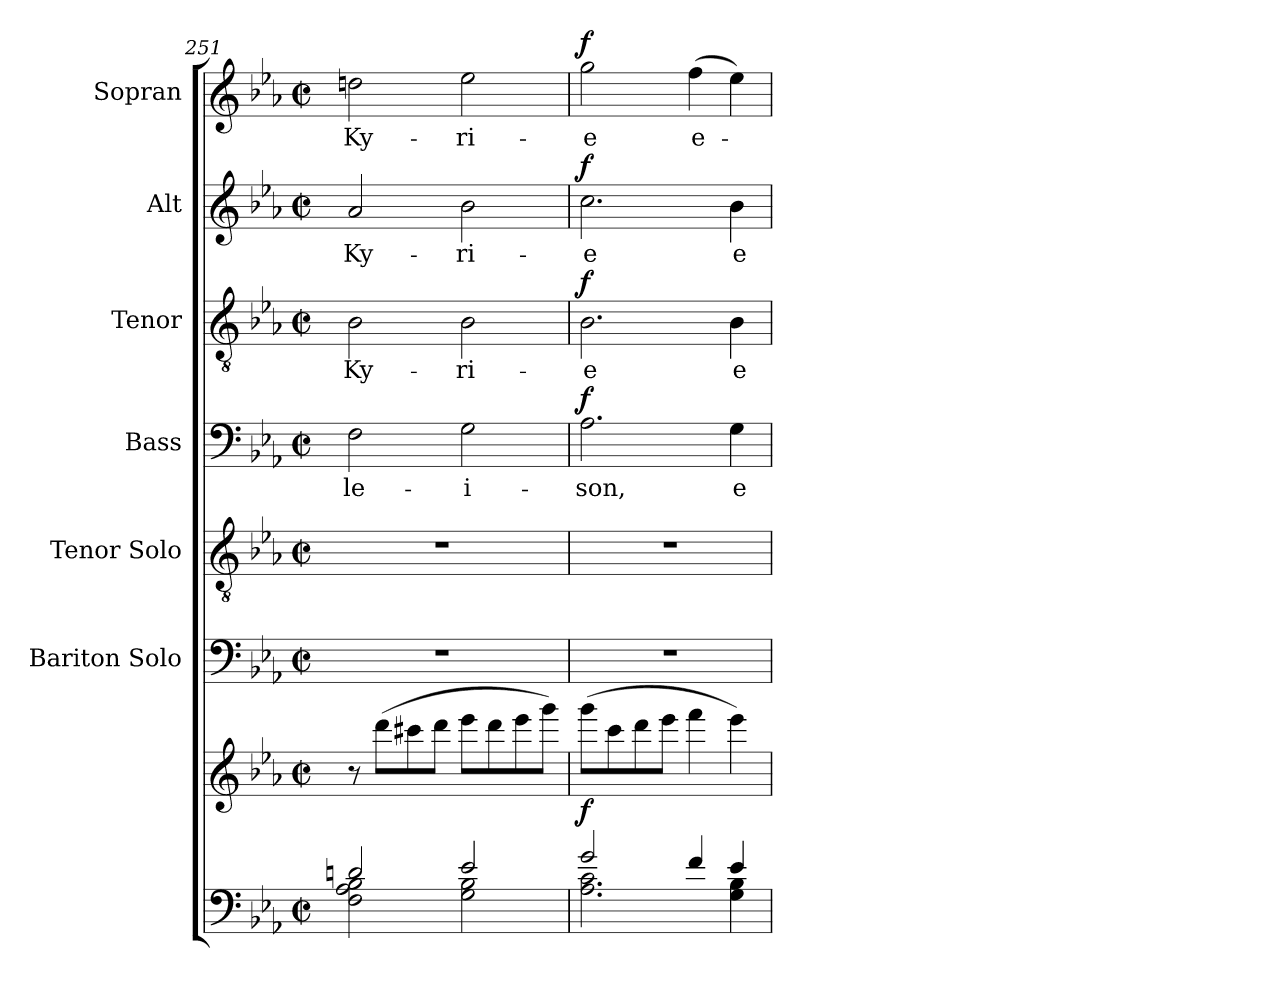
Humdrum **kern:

**kern	**kern	**dynam	**kern	**kern	**kern	**text	**dynam	**kern	**text	**dynam	**kern	**text	**dynam	**kern	**text	**dynam
*part7	*part7	*part7	*part6	*part5	*part4	*part4	*part4	*part3	*part3	*part3	*part2	*part2	*part2	*part1	*part1	*part1
*staff8	*staff7	*staff7/8	*staff6	*staff5	*staff4	*staff4	*staff4	*staff3	*staff3	*staff3	*staff2	*staff2	*staff2	*staff1	*staff1	*staff1
*	*	*	*I"Bariton Solo	*I"Tenor Solo	*I"Bass	*	*	*I"Tenor	*	*	*I"Alt	*	*	*I"Sopran	*	*
*	*	*	*	*	*I'B.	*	*	*I'T.	*	*	*I'A.	*	*	*I'S.	*	*
*clefF4	*clefG2	*	*clefF4	*clefGv2	*clefF4	*	*	*clefGv2	*	*	*clefG2	*	*	*clefG2	*	*
*k[b-e-a-]	*k[b-e-a-]	*	*k[b-e-a-]	*k[b-e-a-]	*k[b-e-a-]	*	*	*k[b-e-a-]	*	*	*k[b-e-a-]	*	*	*k[b-e-a-]	*	*
*E-:	*E-:	*	*E-:	*E-:	*E-:	*	*	*E-:	*	*	*E-:	*	*	*E-:	*	*
*M2/2	*M2/2	*	*M2/2	*M2/2	*M2/2	*	*	*M2/2	*	*	*M2/2	*	*	*M2/2	*	*
*met(c|)	*met(c|)	*	*met(c|)	*met(c|)	*met(c|)	*	*	*met(c|)	*	*	*met(c|)	*	*	*met(c|)	*	*
=251	=251	=251	=251	=251	=251	=251	=251	=251	=251	=251	=251	=251	=251	=251	=251	=251
*^	*	*	*	*	*	*	*	*	*	*	*	*	*	*	*	*
!	!	!	!	!	!	!	!LO:LY:b	!	!	!LO:LY:b	!	!	!LO:LY:b	!	!	!LO:LY:b	!
2dn/	2F\ 2A-\ 2B-\	8r	.	1r	1r	2F\	-le-	.	2B-\	Ky-	.	2a-/	Ky-	.	2ddn\	Ky-	.
.	.	(>8ddd\L	.	.	.	.	.	.	.	.	.	.	.	.	.	.	.
.	.	8ccc#X\	.	.	.	.	.	.	.	.	.	.	.	.	.	.	.
.	.	8ddd\J	.	.	.	.	.	.	.	.	.	.	.	.	.	.	.
!	!	!	!	!	!	!	!LO:LY:b	!	!	!LO:LY:b	!	!	!LO:LY:b	!	!	!LO:LY:b	!
2e-/	2G\ 2B-\	8eee-\L	.	.	.	2G\	-i-	.	2B-\	-ri-	.	2b-\	-ri-	.	2ee-\	-ri-	.
.	.	8ddd\	.	.	.	.	.	.	.	.	.	.	.	.	.	.	.
.	.	8eee-\	.	.	.	.	.	.	.	.	.	.	.	.	.	.	.
.	.	8ggg\J)	.	.	.	.	.	.	.	.	.	.	.	.	.	.	.
=252	=252	=252	=252	=252	=252	=252	=252	=252	=252	=252	=252	=252	=252	=252	=252	=252	=252
!	!	!	!LO:DY:b	!	!	!	!LO:LY:b	!LO:DY:a	!	!LO:LY:b	!LO:DY:a	!	!LO:LY:b	!LO:DY:a	!	!LO:LY:b	!LO:DY:a
2g/	2.A-\ 2.c\	(>8ggg\L	f	1r	1r	2.A-\	-son,	f	2.B-\	-e	f	2.cc\	-e	f	2gg\	-e	f
.	.	8ccc\	.	.	.	.	.	.	.	.	.	.	.	.	.	.	.
.	.	8ddd\	.	.	.	.	.	.	.	.	.	.	.	.	.	.	.
.	.	8eee-\J	.	.	.	.	.	.	.	.	.	.	.	.	.	.	.
!	!	!	!	!	!	!	!	!	!	!	!	!	!	!	!	!LO:LY:b	!
4f/	.	4fff\	.	.	.	.	.	.	.	.	.	.	.	.	(>4ff\	e-	.
!	!	!	!	!	!	!	!LO:LY:b	!	!	!LO:LY:b	!	!	!LO:LY:b	!	!	!	!
4e-/	4G\ 4B-\	4eee-\)	.	.	.	4G\	e-	.	4B-\	e-	.	4b-\	e-	.	4ee-\)	.	.
*v	*v	*	*	*	*	*	*	*	*	*	*	*	*	*	*	*	*
=	=	=	=	=	=	=	=	=	=	=	=	=	=	=	=	=
*-	*-	*-	*-	*-	*-	*-	*-	*-	*-	*-	*-	*-	*-	*-	*-	*-
